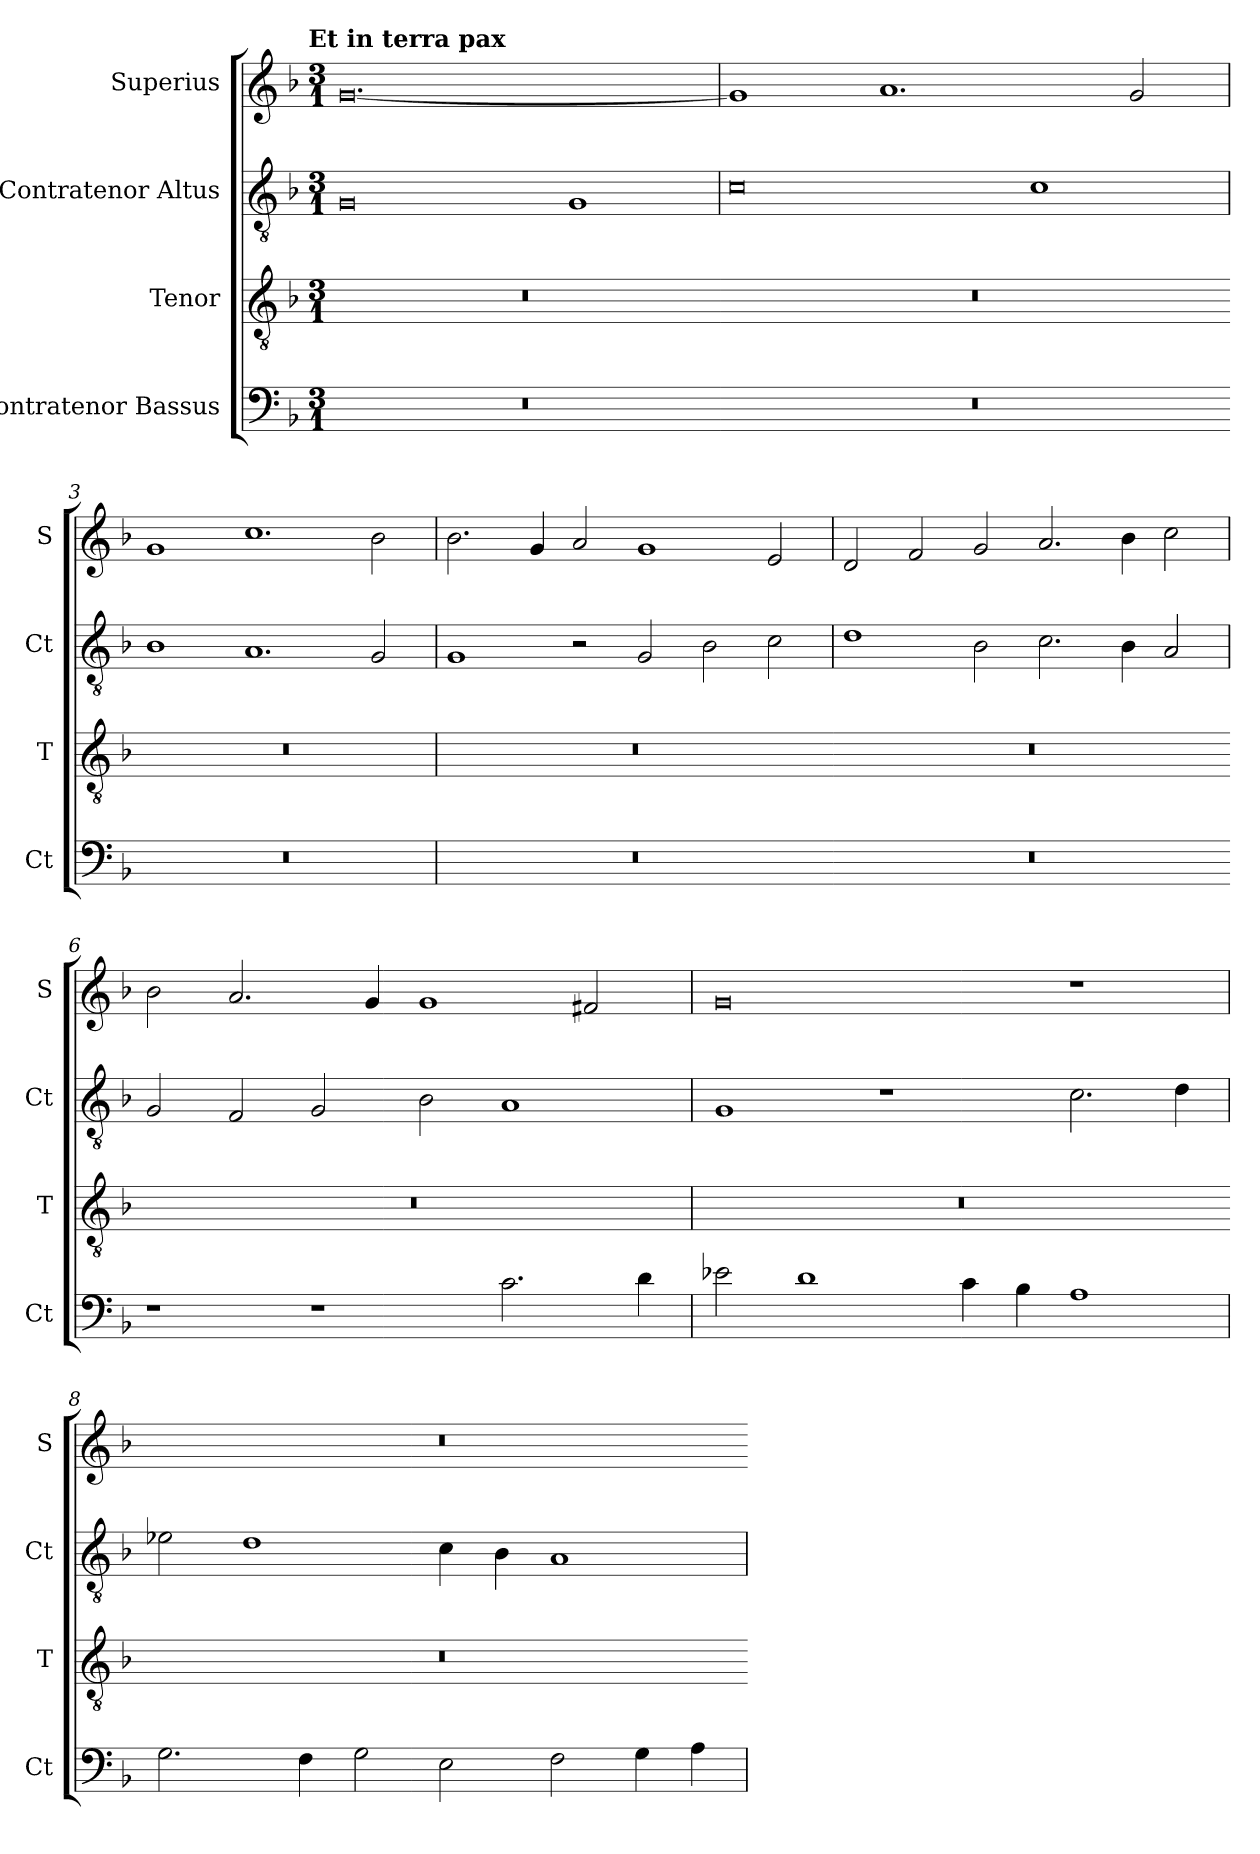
**kern	**kern	**kern	**kern
*part4	*part3	*part2	*part1
*staff4	*staff3	*staff2	*staff1
*I"Contratenor Bassus	*I"Tenor	*I"Contratenor Altus	*I"Superius
*I'Ct	*I'T	*I'Ct	*I'S
*clefF4	*clefGv2	*clefGv2	*clefG2
*k[b-]	*k[b-]	*k[b-]	*k[b-]
!!LO:TX:omd:t=Et in terra pax
*M3/1	*M3/1	*M3/1	*M3/1
=1	=1	=1	=1
!	!LO:N:vis=1.	!	!
0.r	0.r	0G	[0.g
.	.	1G	.
=2	=2-	=2	=2
!	!LO:N:vis=1.	!	!
0.r	0.r	0c	1g]
.	.	.	1.a
.	.	1c	.
.	.	.	2g
=3	=3-	=3	=3
!	!LO:N:vis=1.	!	!
0.r	0.r	1B-	1g
.	.	1.A	1.cc
.	.	2G	2b-
=4	=4	=4	=4
!	!LO:N:vis=1.	!	!
0.r	0.r	1G	2.b-
.	.	.	4g
.	.	2r	2a
.	.	2G	1g
.	.	2B-	.
.	.	2c	2e
=5	=5-	=5	=5
!	!LO:N:vis=1.	!	!
0.r	0.r	1d	2d
.	.	.	2f
.	.	2B-	2g
.	.	2.c	2.a
.	.	4B-	4b-
.	.	2A	2cc
=6	=6-	=6	=6
!	!LO:N:vis=1.	!	!
1r	0.r	2G	2b-
.	.	2F	2.a
1r	.	2G	.
.	.	.	4g
.	.	2B-	1g
2.c	.	1A	.
.	.	.	2f#X
4d	.	.	.
=7	=7	=7	=7
!	!LO:N:vis=1.	!	!
2e-X	0.r	1G	0g
1d	.	.	.
.	.	1r	.
4c	.	.	.
4B-	.	.	.
1A	.	2.c	1r
.	.	4d	.
=8	=8-	=8	=8
!	!LO:N:vis=1.	!	!
2.G	0.r	2e-X	0.r
.	.	1d	.
4F	.	.	.
2G	.	.	.
2E	.	4c	.
.	.	4B-	.
2F	.	1A	.
4G	.	.	.
4A	.	.	.
=	=-	=	=
*-	*-	*-	*-
